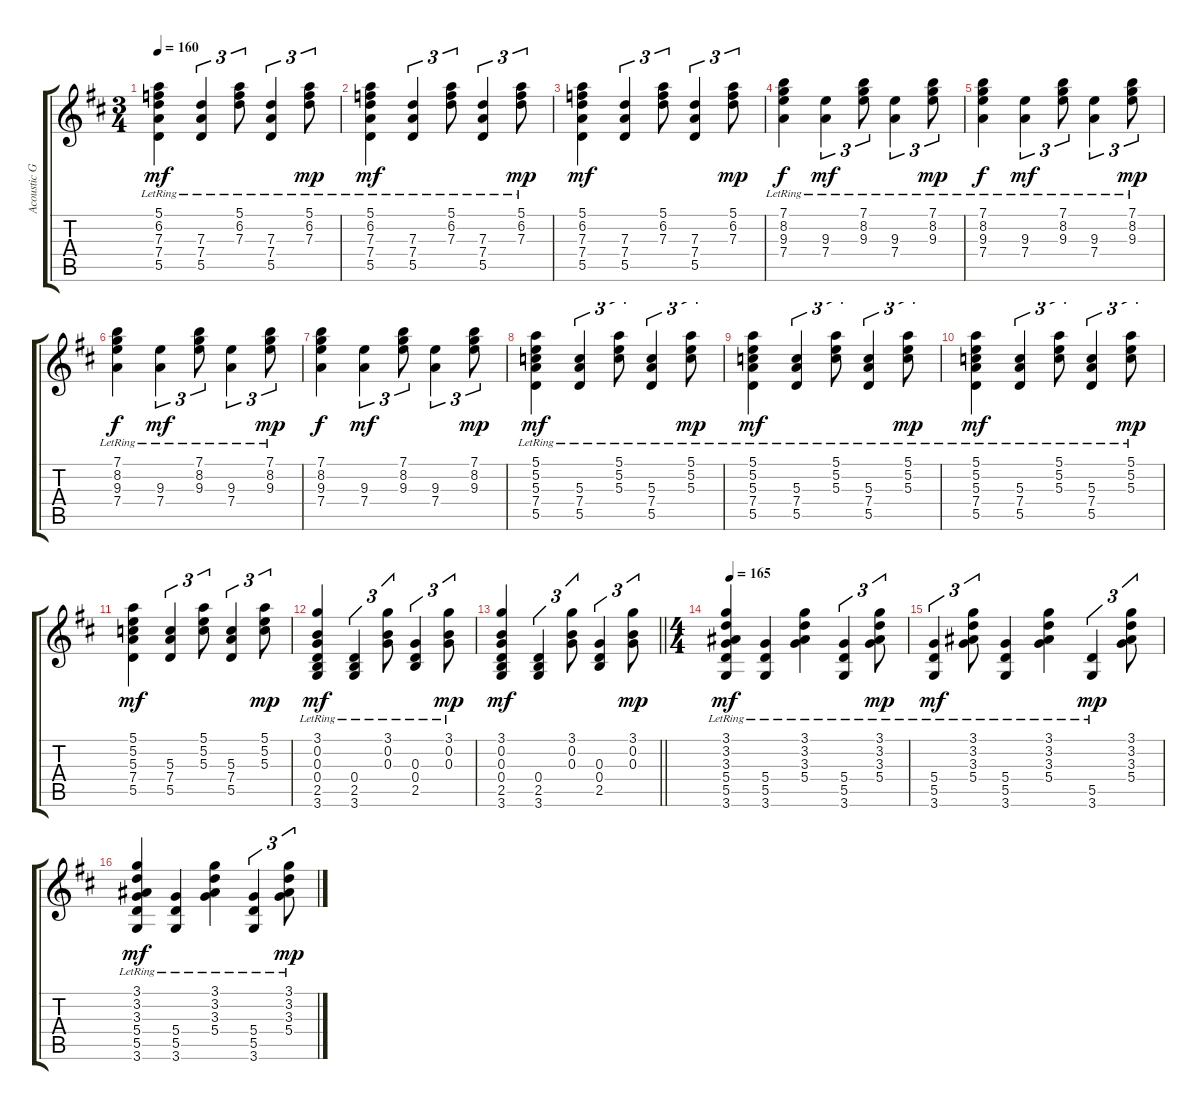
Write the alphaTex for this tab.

\track ("Acoustic Guitar [David Gilmour]" "Acoustic G") {instrument acousticguitarsteel}
\staff {score tabs}
\tuning (E4 B3 G3 D3 A2 E2) {hide}
\ts (3 4)
\tempo 160
\clef g2
\ks d
(5.1{lr} 6.2{lr} 7.3{lr} 7.4{lr} 5.5{lr}).4{dy mf} (7.3{lr} 7.4{lr} 5.5{lr}).4{tu (3 2)} (5.1{lr} 6.2{lr} 7.3{lr}).8{tu (3 2)} (7.3{lr} 7.4{lr} 5.5{lr}).4{tu (3 2)} (5.1{lr} 6.2{lr} 7.3{lr}).8{tu (3 2) dy mp} |
(5.1{lr} 6.2{lr} 7.3{lr} 7.4{lr} 5.5{lr}).4{dy mf} (7.3{lr} 7.4{lr} 5.5{lr}).4{tu (3 2)} (5.1{lr} 6.2{lr} 7.3{lr}).8{tu (3 2)} (7.3{lr} 7.4{lr} 5.5{lr}).4{tu (3 2)} (5.1{lr} 6.2{lr} 7.3{lr}).8{tu (3 2) dy mp} |
(5.1 6.2 7.3 7.4 5.5).4{dy mf} (7.3 7.4 5.5).4{tu (3 2)} (5.1 6.2 7.3).8{tu (3 2)} (7.3 7.4 5.5).4{tu (3 2)} (5.1 6.2 7.3).8{tu (3 2) dy mp} |
(7.1{lr} 8.2{lr} 9.3{lr} 7.4{lr}).4{dy f} (9.3{lr} 7.4{lr}).4{tu (3 2) dy mf} (7.1{lr} 8.2{lr} 9.3{lr}).8{tu (3 2)} (9.3{lr} 7.4{lr}).4{tu (3 2)} (7.1{lr} 8.2{lr} 9.3{lr}).8{tu (3 2) dy mp} |
(7.1{lr} 8.2{lr} 9.3{lr} 7.4{lr}).4{dy f} (9.3{lr} 7.4{lr}).4{tu (3 2) dy mf} (7.1{lr} 8.2{lr} 9.3{lr}).8{tu (3 2)} (9.3{lr} 7.4{lr}).4{tu (3 2)} (7.1{lr} 8.2{lr} 9.3{lr}).8{tu (3 2) dy mp} |
(7.1{lr} 8.2{lr} 9.3{lr} 7.4{lr}).4{dy f} (9.3{lr} 7.4{lr}).4{tu (3 2) dy mf} (7.1{lr} 8.2{lr} 9.3{lr}).8{tu (3 2)} (9.3{lr} 7.4{lr}).4{tu (3 2)} (7.1{lr} 8.2{lr} 9.3{lr}).8{tu (3 2) dy mp} |
(7.1 8.2 9.3 7.4).4{dy f} (9.3 7.4).4{tu (3 2) dy mf} (7.1 8.2 9.3).8{tu (3 2)} (9.3 7.4).4{tu (3 2)} (7.1 8.2 9.3).8{tu (3 2) dy mp} |
(5.1{lr} 5.2{lr} 5.3{lr} 7.4{lr} 5.5).4{dy mf} (5.3{lr} 7.4{lr} 5.5{lr}).4{tu (3 2)} (5.1{lr} 5.2{lr} 5.3{lr}).8{tu (3 2)} (5.3{lr} 7.4{lr} 5.5{lr}).4{tu (3 2)} (5.1{lr} 5.2{lr} 5.3{lr}).8{tu (3 2) dy mp} |
(5.1{lr} 5.2{lr} 5.3{lr} 7.4{lr} 5.5).4{dy mf} (5.3{lr} 7.4{lr} 5.5{lr}).4{tu (3 2)} (5.1{lr} 5.2{lr} 5.3{lr}).8{tu (3 2)} (5.3{lr} 7.4{lr} 5.5{lr}).4{tu (3 2)} (5.1{lr} 5.2{lr} 5.3{lr}).8{tu (3 2) dy mp} |
(5.1{lr} 5.2{lr} 5.3{lr} 7.4{lr} 5.5).4{dy mf} (5.3{lr} 7.4{lr} 5.5{lr}).4{tu (3 2)} (5.1{lr} 5.2{lr} 5.3{lr}).8{tu (3 2)} (5.3{lr} 7.4{lr} 5.5{lr}).4{tu (3 2)} (5.1{lr} 5.2{lr} 5.3{lr}).8{tu (3 2) dy mp} |
(5.1 5.2 5.3 7.4 5.5).4{dy mf} (5.3 7.4 5.5).4{tu (3 2)} (5.1 5.2 5.3).8{tu (3 2)} (5.3 7.4 5.5).4{tu (3 2)} (5.1 5.2 5.3).8{tu (3 2) dy mp} |
(3.1{lr} 0.2{lr} 0.3{lr} 0.4{lr} 2.5 3.6).4{dy mf} (0.4{lr} 2.5{lr} 3.6).4{tu (3 2)} (3.1{lr} 0.2{lr} 0.3{lr}).8{tu (3 2)} (0.3{lr} 0.4{lr} 2.5{lr}).4{tu (3 2)} (3.1{lr} 0.2{lr} 0.3{lr}).8{tu (3 2) dy mp} |
\barLineRight lightlight
(3.1 0.2 0.3 0.4 2.5 3.6).4{dy mf} (0.4 2.5 3.6).4{tu (3 2)} (3.1 0.2 0.3).8{tu (3 2)} (0.3 0.4 2.5).4{tu (3 2)} (3.1 0.2 0.3).8{tu (3 2) dy mp} |
\ts (4 4)
\tempo 165
(3.1{lr} 3.2{lr} 3.3{lr} 5.4{lr} 5.5{lr} 3.6{lr}).4{dy mf} (5.4{lr} 5.5{lr} 3.6{lr}).4 (3.1{lr} 3.2{lr} 3.3{lr} 5.4{lr}).4 (5.4{lr} 5.5{lr} 3.6{lr}).4{tu (3 2)} (3.1{lr} 3.2{lr} 3.3{lr} 5.4{lr}).8{tu (3 2) dy mp} |
(5.4{lr} 5.5{lr} 3.6{lr}).4{tu (3 2) dy mf} (3.1{lr} 3.2{lr} 3.3{lr} 5.4{lr}).8{tu (3 2)} (5.4{lr} 5.5{lr} 3.6{lr}).4 (3.1{lr} 3.2{lr} 3.3{lr} 5.4{lr}).4 (5.5{lr} 3.6{lr}).4{tu (3 2) dy mp} (3.1 3.2 3.3 5.4).8{tu (3 2)} |
(3.1{lr} 3.2{lr} 3.3{lr} 5.4{lr} 5.5{lr} 3.6{lr}).4{dy mf} (5.4{lr} 5.5{lr} 3.6{lr}).4 (3.1{lr} 3.2{lr} 3.3{lr} 5.4{lr}).4 (5.4{lr} 5.5{lr} 3.6{lr}).4{tu (3 2)} (3.1{lr} 3.2{lr} 3.3{lr} 5.4{lr}).8{tu (3 2) dy mp}
